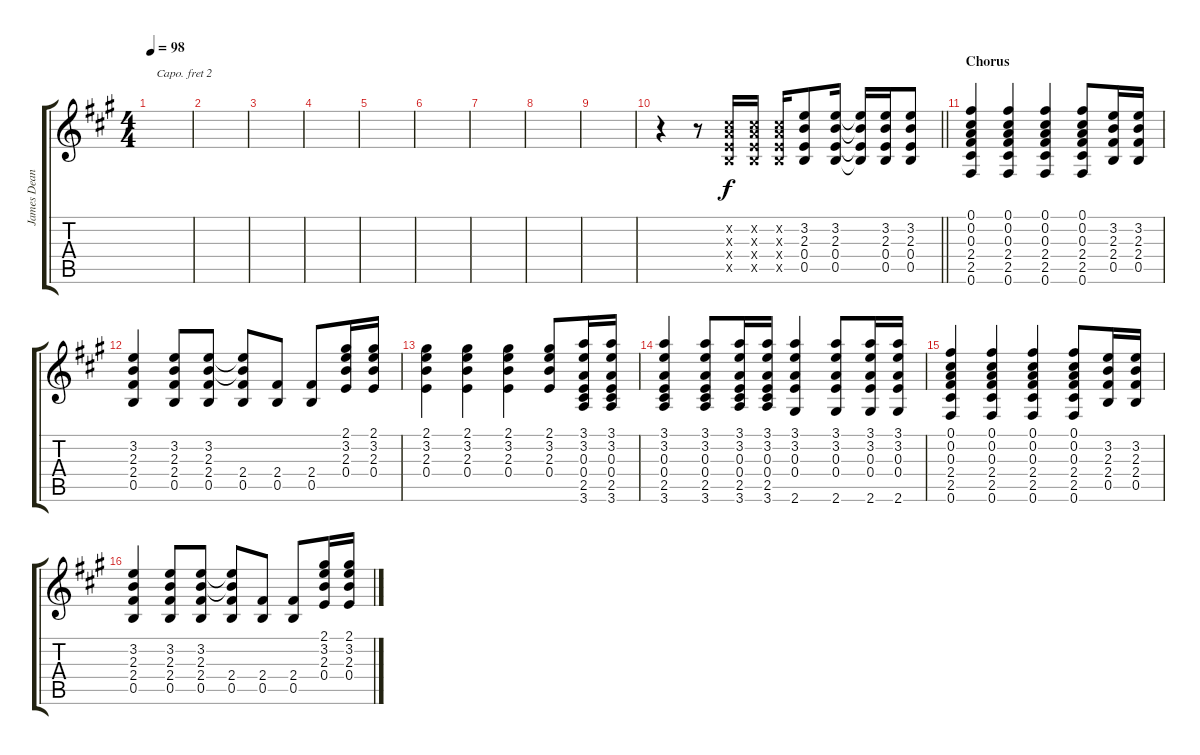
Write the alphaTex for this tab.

\track ("James Dean Bradfield (Guitar)" "James Dean") {instrument distortionguitar}
\staff {score tabs}
\capo 2
\tuning (E4 B3 G3 D3 A2 E2) {hide}
\ts (4 4)
\tempo 98
\clef g2
\ks a
|
|
|
|
|
|
|
|
|
\barLineRight lightlight
r.4 r.8 (0.2{x} 0.3{x} 0.4{x} 0.5{x}).16 (0.2{x} 0.3{x} 0.4{x} 0.5{x}).16 (0.2{x} 0.3{x} 0.4{x} 0.5{x}).16 (3.2 2.3 0.4 0.5).8 (3.2 2.3 0.4 0.5).16 (3.2{t} 2.3{t} 0.4{t} 0.5{t}).16 (3.2 2.3 0.4 0.5).16 (3.2 2.3 0.4 0.5).8 |
\section ("" "Chorus")
(0.1 0.2 0.3 2.4 2.5 0.6).4 (0.1 0.2 0.3 2.4 2.5 0.6).4 (0.1 0.2 0.3 2.4 2.5 0.6).4 (0.1 0.2 0.3 2.4 2.5 0.6).8 (3.2 2.3 2.4 0.5).16 (3.2 2.3 2.4 0.5).16 |
(3.2 2.3 2.4 0.5).4 (3.2 2.3 2.4 0.5).8 (3.2 2.3 2.4 0.5).8 (3.2{t} 2.3{t} 2.4 0.5).8 (2.4 0.5).8 (2.4 0.5).8 (2.1 3.2 2.3 0.4).16 (2.1 3.2 2.3 0.4).16 |
(2.1 3.2 2.3 0.4).4 (2.1 3.2 2.3 0.4).4 (2.1 3.2 2.3 0.4).4 (2.1 3.2 2.3 0.4).8 (3.1 3.2 0.3 0.4 2.5 3.6).16 (3.1 3.2 0.3 0.4 2.5 3.6).16 |
(3.1 3.2 0.3 0.4 2.5 3.6).4 (3.1 3.2 0.3 0.4 2.5 3.6).8 (3.1 3.2 0.3 0.4 2.5 3.6).16 (3.1 3.2 0.3 0.4 2.5 3.6).16 (3.1 3.2 0.3 0.4 2.6).4 (3.1 3.2 0.3 0.4 2.6).8 (3.1 3.2 0.3 0.4 2.6).16 (3.1 3.2 0.3 0.4 2.6).16 |
(0.1 0.2 0.3 2.4 2.5 0.6).4 (0.1 0.2 0.3 2.4 2.5 0.6).4 (0.1 0.2 0.3 2.4 2.5 0.6).4 (0.1 0.2 0.3 2.4 2.5 0.6).8 (3.2 2.3 2.4 0.5).16 (3.2 2.3 2.4 0.5).16 |
(3.2 2.3 2.4 0.5).4 (3.2 2.3 2.4 0.5).8 (3.2 2.3 2.4 0.5).8 (3.2{t} 2.3{t} 2.4 0.5).8 (2.4 0.5).8 (2.4 0.5).8 (2.1 3.2 2.3 0.4).16 (2.1 3.2 2.3 0.4).16
